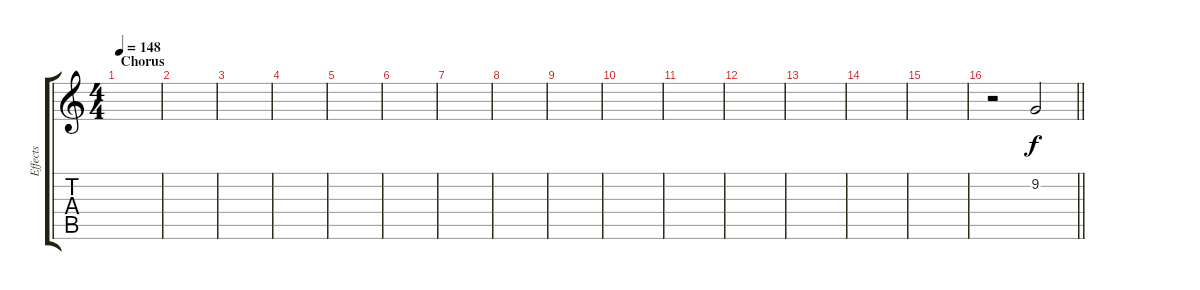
\track ("Effects" "Effects") {instrument reversecymbal}
\staff {score tabs}
\tuning (Eb4 Bb3 Gb3 Db3 Ab2 Db2) {hide}
\ts (4 4)
\section ("" "Chorus")
\tempo 148
\clef g2
\ks c
|
|
|
|
|
|
|
|
|
|
|
|
|
|
|
\barLineRight lightlight
r.2 9.2.2
